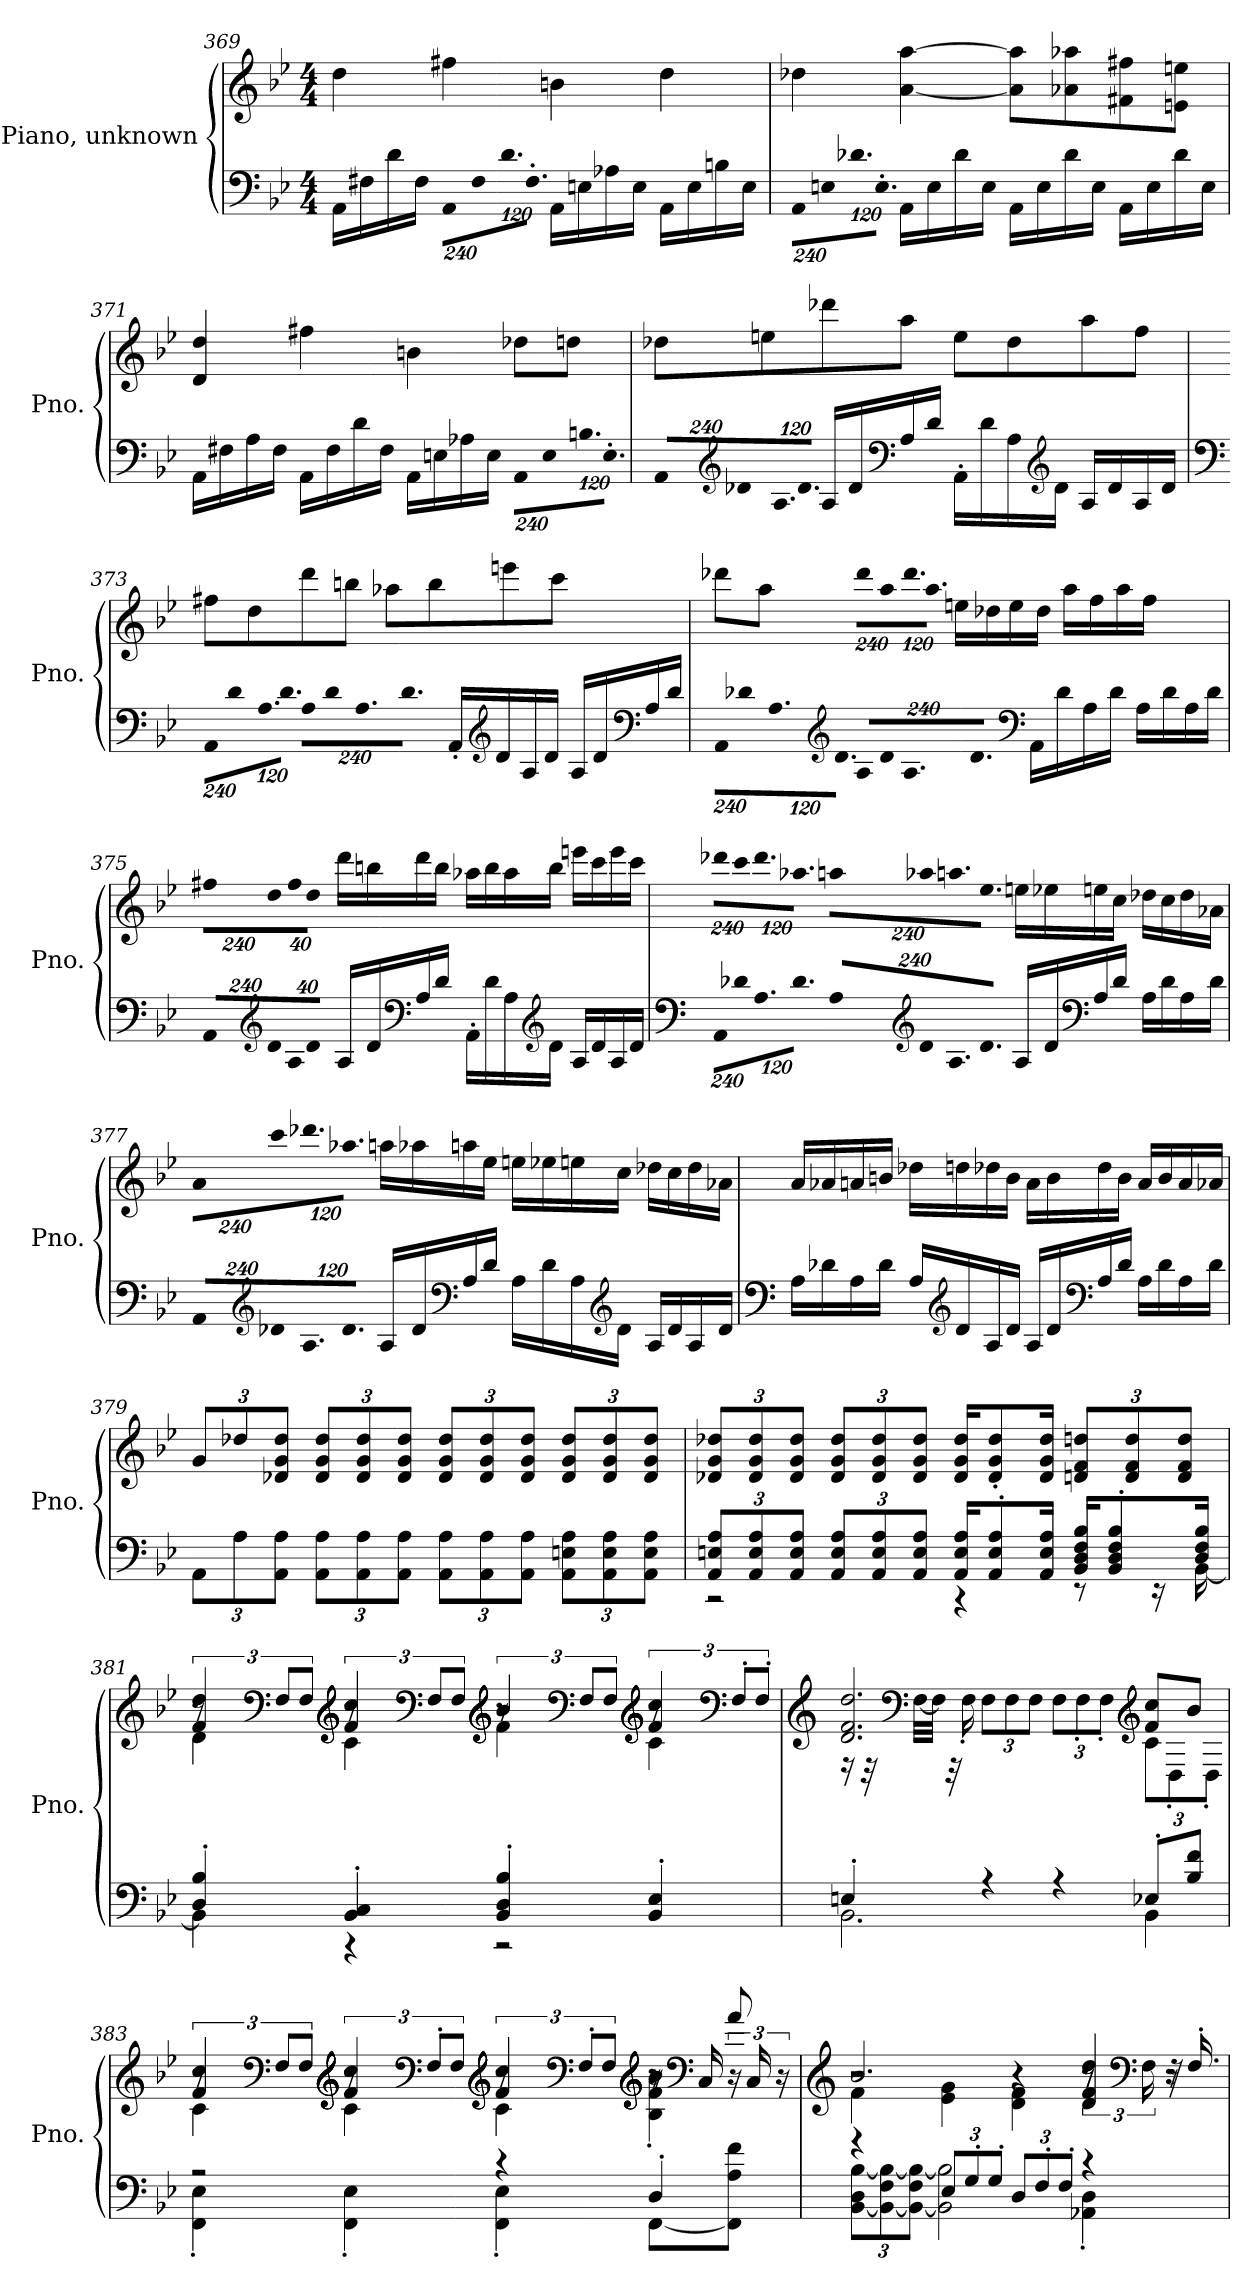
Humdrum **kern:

**kern	**kern
*part1	*part1
*staff2	*staff1
*I"Piano, unknown	*
*I'Pno.	*
!!LO:LB:g=z
*clefF4	*clefG2
*k[b-e-]	*k[b-e-]
*M4/4	*M4/4
=369	=369
16AA\LL	4dd\
16F#X\	.
16d\	.
16F#\JJ	.
*Xbrackettup	*
!LO:N:vis=16	!
1920%137AA\LL	4ff#X\
!LO:N:vis=16	!
1920%137F#\	.
!LO:N:vis=32.	!
1920%103d\L	.
!LO:N:vis=32.	!
1920%103F#'\JJJ	.
16AA\LL	4bn\
16En\	.
16A-X\	.
16E\JJ	.
16AA\LL	4dd\
16E\	.
16Bn\	.
16E\JJ	.
=370	=370
!LO:N:vis=16	!
1920%137AA\LL	4dd-X\
!LO:N:vis=16	!
1920%137En\	.
!LO:N:vis=32.	!
1920%103d-X\L	.
!LO:N:vis=32.	!
1920%103E'\JJJ	.
16AA\LL	[4a\ [4aa\
16E\	.
16d-\	.
16E\JJ	.
16AA\LL	8a\] 8aa\]L
16E\	.
16d-\	8a-X\ 8aa-X\
16E\JJ	.
16AA\LL	8f#X\ 8ff#X\
16E\	.
16d-\	8en\ 8een\J
16E\JJ	.
!!LO:PB:g=z
=371	=371
16AA\LL	4d/ 4dd/
16F#X\	.
16A\	.
16F#\JJ	.
16AA\LL	4ff#X\
16F#\	.
16d\	.
16F#\JJ	.
16AA\LL	4bn\
16En\	.
16A-X\	.
16E\JJ	.
!LO:N:vis=16	!
1920%137AA\LL	8dd-X\L
!LO:N:vis=16	!
1920%137E\	.
.	8ddn\J
!LO:N:vis=32.	!
1920%103Bn\L	.
!LO:N:vis=32.	!
1920%103E'\JJJ	.
=372	=372
!LO:N:vis=16	!
1920%137AA/LL	8dd-X\L
*clefG2	*
!LO:N:vis=16	!
1920%137d-X/	.
.	8een\
!LO:N:vis=32.	!
1920%103A/L	.
!LO:N:vis=32.	!
1920%103d-/JJJ	.
16A/LL	8ddd-X\
16d-/	.
*clefF4	*
16A/	8aa\J
16d-/JJ	.
16AA'\LL	8ee\L
16d-\	.
16A\	8dd-\
*clefG2	*
16d-\JJ	.
16A/LL	8aa\
16d-/	.
16A/	8ff\J
16d-/JJ	.
!!LO:LB:g=z
=373	=373
*clefF4	*
!LO:N:vis=16	!
1920%137AA\LL	8ff#X\L
!LO:N:vis=16	!
1920%137d\	.
.	8dd\
!LO:N:vis=32.	!
1920%103A\L	.
!LO:N:vis=32.	!
1920%103d\JJJ	.
!LO:N:vis=16	!
1920%137A\LL	8ddd\
!LO:N:vis=16	!
1920%137d\	.
.	8bbn\J
!LO:N:vis=32.	!
1920%103A\L	.
!LO:N:vis=32.	!
1920%103d\JJJ	.
16AA'/LL	8aa-X\L
*clefG2	*
16d/	.
16A/	8bb\
16d/JJ	.
16A/LL	8eeen\
16d/	.
*clefF4	*
16A/	8ccc\J
16d/JJ	.
=374	=374
!LO:N:vis=16	!
1920%137AA\LL	8ddd-X\L
!LO:N:vis=16	!
1920%137d-X\	.
.	8aa\J
!LO:N:vis=32.	!
1920%103A\L	.
*clefG2	*
!LO:N:vis=32.	!
1920%103d-\JJJ	.
!LO:N:vis=16	!
*	*Xbrackettup
!	!LO:N:vis=16
1920%137A/LL	1920%137ddd-\LL
!LO:N:vis=16	!LO:N:vis=16
1920%137d-/	1920%137aa\
!LO:N:vis=32.	!LO:N:vis=32.
1920%103A/L	1920%103ddd-\L
!LO:N:vis=32.	!LO:N:vis=32.
1920%103d-/JJJ	1920%103aa\JJJ
*clefF4	*
16AA\LL	16een\LL
16d-\	16dd-X\
16A\	16ee\
16d-\JJ	16dd-\JJ
16A\LL	16aa\LL
16d-\	16ff\
16A\	16aa\
16d-\JJ	16ff\JJ
!!LO:LB:g=z
=375	=375
!LO:N:vis=16	!LO:N:vis=16
1920%137AA/LL	1920%137ff#X\LL
*clefG2	*
!LO:N:vis=16	!LO:N:vis=16
1920%137d/	1920%137dd\
!LO:N:vis=32	!LO:N:vis=32
640%23A/K	640%23ff#\K
!LO:N:vis=16	!LO:N:vis=16
1920%137d/JJ	1920%137dd\JJ
16A/LL	16ddd\LL
16d/	16bbn\
*clefF4	*
16A/	16ddd\
16d/JJ	16bb\JJ
16AA'\LL	16aa-X\LL
16d\	16bb\
16A\	16aa-\
*clefG2	*
16d\JJ	16bb\JJ
16A/LL	16eeen\LL
16d/	16ccc\
16A/	16eee\
16d/JJ	16ccc\JJ
!!LO:LB:g=z
=376	=376
*clefF4	*
!LO:N:vis=16	!LO:N:vis=16
1920%137AA\LL	1920%137ddd-X\LL
!LO:N:vis=16	!LO:N:vis=16
1920%137d-X\	1920%137ccc\
!LO:N:vis=32.	!LO:N:vis=32.
1920%103A\L	1920%103ddd-\L
!LO:N:vis=32.	!LO:N:vis=32.
1920%103d-\JJJ	1920%103aa-X\JJJ
!LO:N:vis=16	!LO:N:vis=16
1920%137A/LL	1920%137aan\LL
*clefG2	*
!LO:N:vis=16	!LO:N:vis=16
1920%137d-/	1920%137aa-X\
!LO:N:vis=32.	!LO:N:vis=32.
1920%103A/L	1920%103aan\L
!LO:N:vis=32.	!LO:N:vis=32.
1920%103d-/JJJ	1920%103ee-\JJJ
16A/LL	16een\LL
16d-/	16ee-X\
*clefF4	*
16A/	16een\
16d-/JJ	16cc\JJ
16A\LL	16dd-X\LL
16d-\	16cc\
16A\	16dd-\
16d-\JJ	16a-X\JJ
!!LO:LB:g=z
=377	=377
!LO:N:vis=16	!LO:N:vis=16
1920%137AA/LL	1920%137a\LL
*clefG2	*
!LO:N:vis=16	!LO:N:vis=16
1920%137d-X/	1920%137ccc\
!LO:N:vis=32.	!LO:N:vis=32.
1920%103A/L	1920%103ddd-X\L
!LO:N:vis=32.	!LO:N:vis=32.
1920%103d-/JJJ	1920%103aa-X\JJJ
16A/LL	16aan\LL
16d-/	16aa-X\
*clefF4	*
16A/	16aan\
16d-/JJ	16ee-\JJ
16A\LL	16een\LL
16d-\	16ee-X\
16A\	16een\
*clefG2	*
16d-\JJ	16cc\JJ
16A/LL	16dd-X\LL
16d-/	16cc\
16A/	16dd-\
16d-/JJ	16a-X\JJ
!!LO:LB:g=z
=378	=378
*clefF4	*
16A\LL	16a/LL
16d-X\	16a-X/
16A\	16an/
16d-\JJ	16bn/JJ
16A/LL	16dd-X\LL
*clefG2	*
16d-/	16ddn\
16A/	16dd-X\
16d-/JJ	16b\JJ
16A/LL	16a\LL
16d-/	16b\
*clefF4	*
16A/	16dd-\
16d-/JJ	16b\JJ
16A\LL	16a/LL
16d-\	16b/
16A\	16a/
16d-\JJ	16a-X/JJ
=379	=379
12AA\L	12g/L
12A\	12dd-X/
12AA\ 12A\J	12d-X/ 12g/ 12dd-/J
12AA\ 12A\L	12d-/ 12g/ 12dd-/L
12AA\ 12A\	12d-/ 12g/ 12dd-/
12AA\ 12A\J	12d-/ 12g/ 12dd-/J
12AA\ 12A\L	12d-/ 12g/ 12dd-/L
12AA\ 12A\	12d-/ 12g/ 12dd-/
12AA\ 12A\J	12d-/ 12g/ 12dd-/J
12AA\ 12En\ 12A\L	12d-/ 12g/ 12dd-/L
12AA\ 12E\ 12A\	12d-/ 12g/ 12dd-/
12AA\ 12E\ 12A\J	12d-/ 12g/ 12dd-/J
!!LO:PB:g=z
=380	=380
*^	*
12AA/ 12En/ 12A/L	2r	12d-X/ 12g/ 12dd-X/L
12AA/ 12E/ 12A/	.	12d-/ 12g/ 12dd-/
12AA/ 12E/ 12A/J	.	12d-/ 12g/ 12dd-/J
12AA/ 12E/ 12A/L	.	12d-/ 12g/ 12dd-/L
12AA/ 12E/ 12A/	.	12d-/ 12g/ 12dd-/
12AA/ 12E/ 12A/J	.	12d-/ 12g/ 12dd-/J
16AA/ 16E/ 16A/KL	4r	16d-/ 16g/ 16dd-/KL
8AA/' 8E/' 8A/'	.	8d-/' 8g/' 8dd-/'
16AA/ 16E/ 16A/Jk	.	16d-/ 16g/ 16dd-/Jk
16BB-/ 16D/ 16F/ 16B-/KL	8r	12dn/ 12f/ 12ddn/L
8BB-/' 8D/' 8F/' 8B-/'	.	.
.	.	12d/ 12f/ 12dd/
.	16r	.
.	.	12d/ 12f/ 12dd/J
16D/ 16F/ 16B-/Jk	[16BB-\	.
=381	=381	=381
*	*	*^
*	*	*	*^
*	*	*	*	*brackettup
4D/' 4B-/'	4BB-\]	4f/ 4dd/	4d\	12r
*	*	*clefF4	*	*
.	.	.	.	12F/L
.	.	.	.	12F/J
*	*	*clefG2	*	*
4BB-/' 4C/'	4r	4f/ 4cc/	4c\	12r
*	*	*clefF4	*	*
.	.	.	.	12F/L
.	.	.	.	12F/J
*	*	*clefG2	*	*
4BB-/' 4D/' 4B-/'	2r	4b-/	4f\	12r
*	*	*clefF4	*	*
.	.	.	.	12F/L
.	.	.	.	12F/J
*	*	*clefG2	*	*
4BB-/' 4E-/'	.	4f/ 4cc/	4c\	12r
*	*	*clefF4	*	*
.	.	.	.	12F'/L
.	.	.	.	12F'/J
*	*	*v	*v	*v
!!LO:LB:g=z
=382	=382	=382
*	*	*clefG2
*	*	*^
4En'/	2.BB-\	2.d/ 2.f/ 2.dd/	16r
.	.	.	32r
*	*	*clefF4	*
.	.	.	[32F\LLL
.	.	.	32F\JJJ]
.	.	.	32r
.	.	.	16F'\
*	*	*	*Xbrackettup
4r	.	.	12F\L
.	.	.	12F\
.	.	.	12F\J
4r	.	.	12F\L
.	.	.	12F'\
.	.	.	12F'\J
*	*	*clefG2	*
8E-X'/L	4BB-\	8f/ 8cc/L	12c\L
.	.	.	12D'\
8B-/ 8f/J	.	8b-/J	.
.	.	.	12D'\J
!!LO:LB:g=z
=383	=383	=383	=383
*	*	*	*^
*	*	*	*	*brackettup
2r	4FF\' 4E-\'	4f/ 4cc/	4c\	12r
*	*	*clefF4	*	*
.	.	.	.	12F/L
.	.	.	.	12F/J
*	*	*clefG2	*	*
.	4FF\' 4E-\'	4f/ 4cc/	4c\	12r
*	*	*clefF4	*	*
.	.	.	.	12F'/L
.	.	.	.	12F/J
*	*	*clefG2	*	*
4r	4FF\' 4E-\'	4f/ 4cc/	4c\	12r
*	*	*clefF4	*	*
.	.	.	.	12F'/L
.	.	.	.	12F/J
*	*	*clefG2	*	*
4D'/	[8FF\L	8r	4B-\' 4f\' 4b-\'	16r
*	*	*clefF4	*	*
.	.	.	.	16C/
.	8FF\] 8A\ 8f\J	8a/	.	24r
.	.	.	.	24C/
.	.	.	.	24r
!!LO:LB:g=z	!!	!!
=384	=384	=384	=384	=384
*	*	*clefG2	*	*
4r	[12BB-\ 12D\ [12B-\L	2r	4f\	2.b-/
.	12BB-\_ 12F\ 12B-\_	.	.	.
.	12BB-\_ 12F\ 12B-\_J	.	.	.
12E-/L	2BB-\] 2B-\]	.	4e-\ 4g\	.
12G'/	.	.	.	.
12G'/J	.	.	.	.
12D/L	.	4r	4d\ 4f\	.
12F'/	.	.	.	.
12F'/J	.	.	.	.
4r	4AA-X\' 4D\'	4d/ 4f/ 4dd/	12r	8r
*	*	*clefF4	*	*
.	.	.	24F\	.
.	.	.	8r	32r
.	.	.	.	16.F'/
*v	*v	*	*	*
*	*v	*v	*v
=	=
*-	*-
